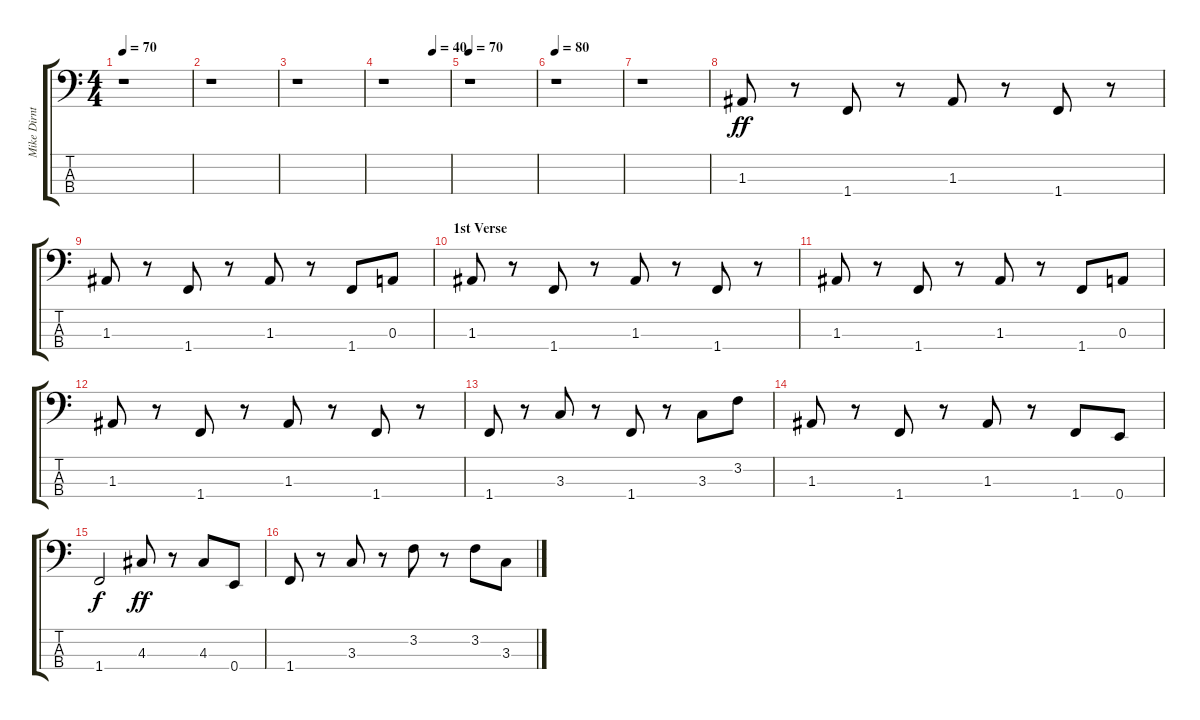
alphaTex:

\track ("Mike Dirnt (Bass)" "Mike Dirnt") {instrument electricbassfinger}
\staff {score tabs}
\tuning (G2 D2 A1 E1) {hide}
\ts (4 4)
\tempo 70
\clef f4
\ks c
r.1{dy ff instrument electricbassfinger} |
r.1 |
r.1 |
\tempo (40 0.75)
r.1 |
\tempo 70
r.1 |
\tempo 80
r.1 |
r.1 |
1.3.8 r.8 1.4.8 r.8 1.3.8 r.8 1.4.8 r.8 |
1.3.8 r.8 1.4.8 r.8 1.3.8 r.8 1.4.8 0.3.8 |
\section ("" "1st Verse")
1.3.8 r.8 1.4.8 r.8 1.3.8 r.8 1.4.8 r.8 |
1.3.8 r.8 1.4.8 r.8 1.3.8 r.8 1.4.8 0.3.8 |
1.3.8 r.8 1.4.8 r.8 1.3.8 r.8 1.4.8 r.8 |
1.4.8 r.8 3.3.8 r.8 1.4.8 r.8 3.3.8 3.2.8 |
1.3.8 r.8 1.4.8 r.8 1.3.8 r.8 1.4.8 0.4.8 |
1.4.2{dy f} 4.3.8{dy ff} r.8 4.3.8 0.4.8 |
1.4.8 r.8 3.3.8 r.8 3.2.8 r.8 3.2.8 3.3.8
